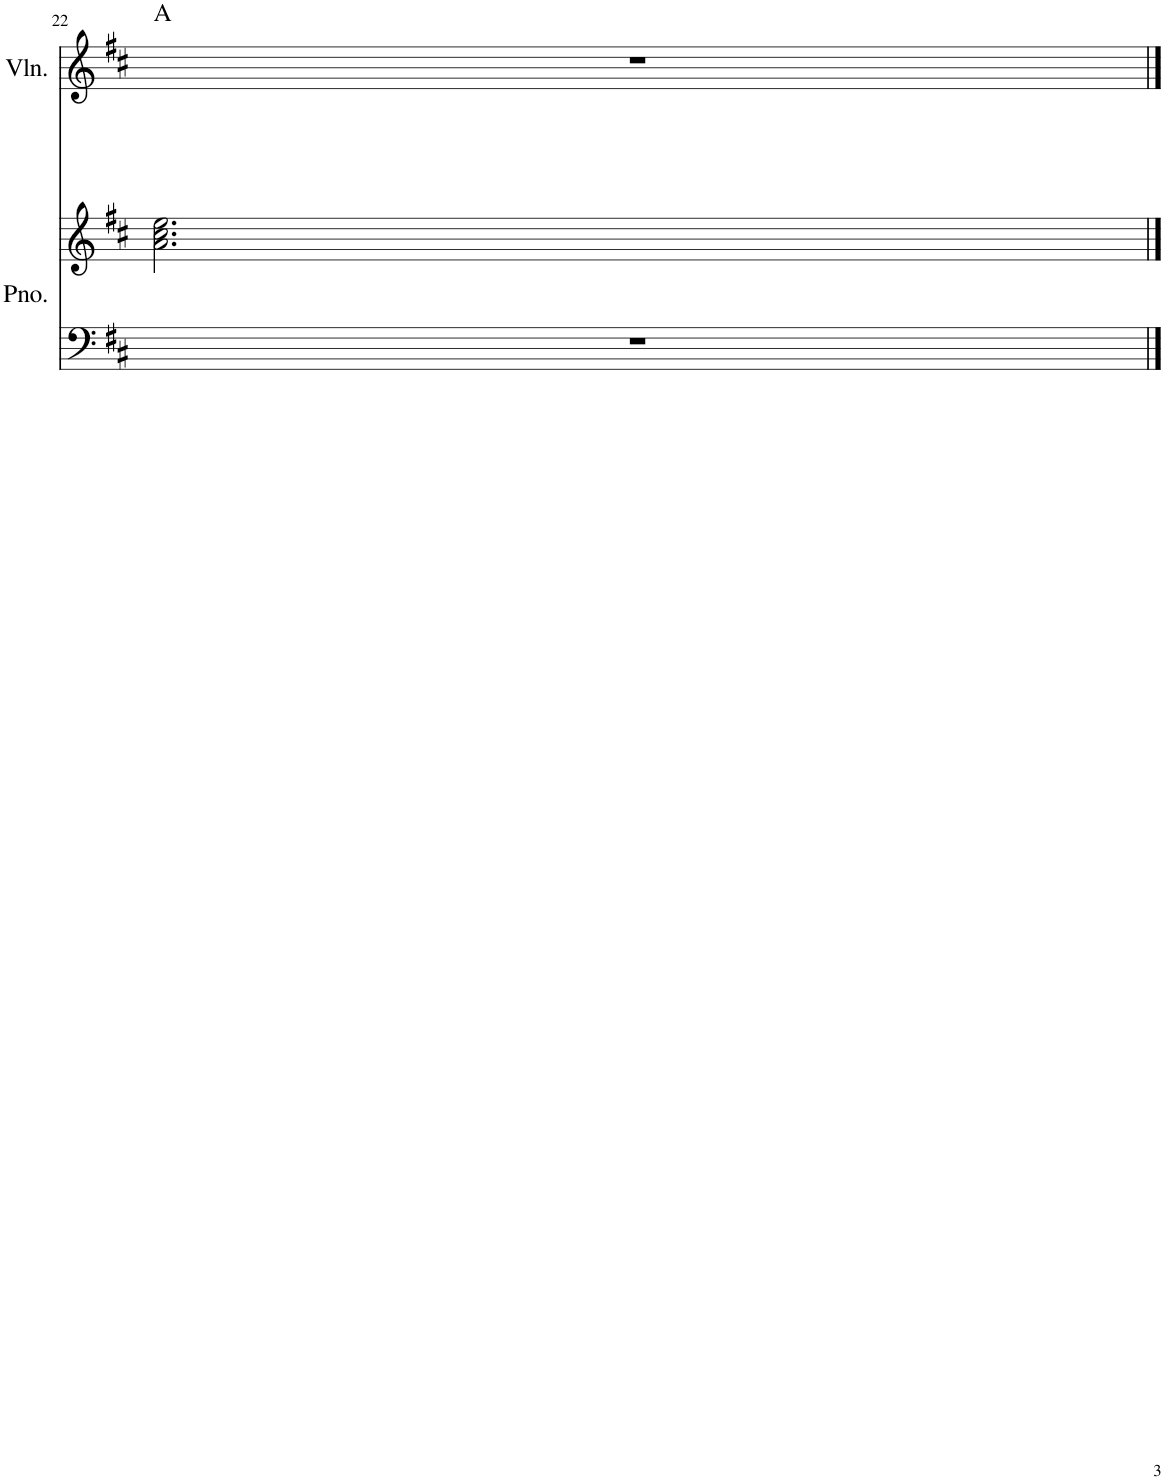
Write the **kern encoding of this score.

**kern	**kern	**kern	**harte
*part2	*part2	*part1	*part1
*staff3	*staff2	*staff1	*
*I"Piano	*	*I"Violin	*
*I'Pno.	*	*I'Vln.	*
!!LO:PB:g=z
*clefF4	*clefG2	*clefG2	*
*k[f#c#]	*k[f#c#]	*k[f#c#]	*
*M3/4	*M3/4	*M3/4	*
=22	=22	=22	=22
2.r	2.a\ 2.cc#\ 2.ee\	2.r	A:maj
==	==	==	==
*-	*-	*-	*-
